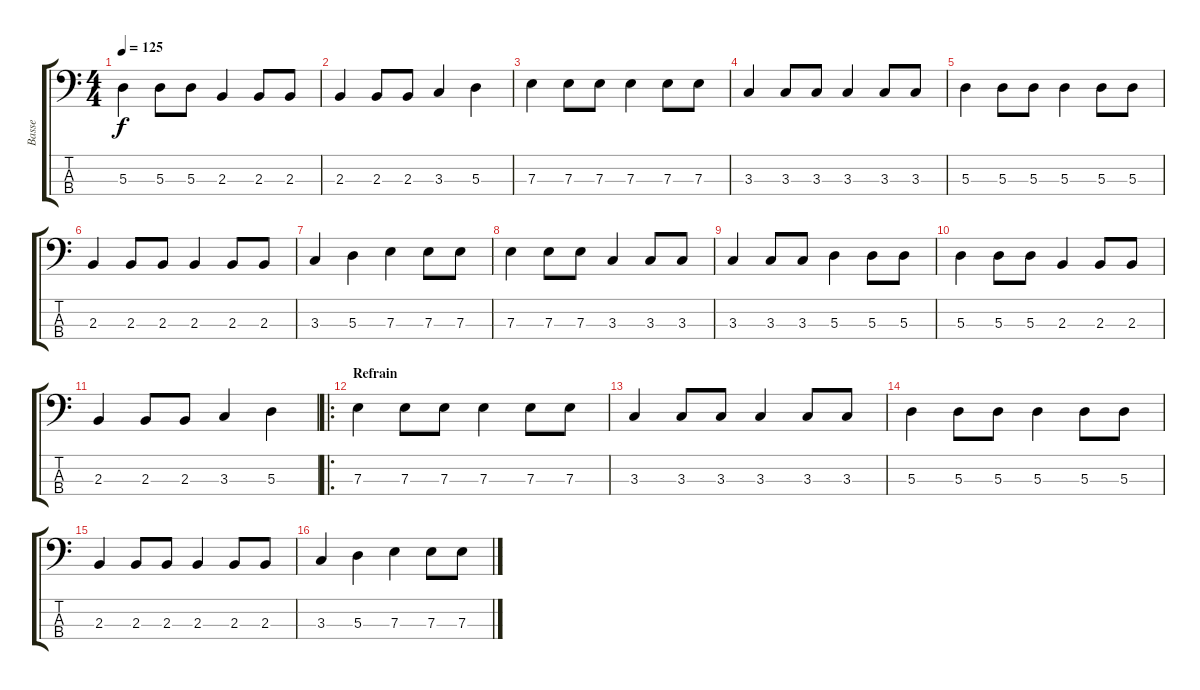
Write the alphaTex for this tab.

\track ("Basse" "Basse") {instrument acousticbass}
\staff {score tabs}
\tuning (G2 D2 A1 E1) {hide}
\ts (4 4)
\tempo 125
\clef f4
\ks c
5.3.4{dy f} 5.3.8 5.3.8 2.3.4 2.3.8 2.3.8 |
2.3.4 2.3.8 2.3.8 3.3.4 5.3.4 |
7.3.4 7.3.8 7.3.8 7.3.4 7.3.8 7.3.8 |
3.3.4 3.3.8 3.3.8 3.3.4 3.3.8 3.3.8 |
5.3.4 5.3.8 5.3.8 5.3.4 5.3.8 5.3.8 |
2.3.4 2.3.8 2.3.8 2.3.4 2.3.8 2.3.8 |
3.3.4 5.3.4 7.3.4 7.3.8 7.3.8 |
7.3.4 7.3.8 7.3.8 3.3.4 3.3.8 3.3.8 |
3.3.4 3.3.8 3.3.8 5.3.4 5.3.8 5.3.8 |
5.3.4 5.3.8 5.3.8 2.3.4 2.3.8 2.3.8 |
2.3.4 2.3.8 2.3.8 3.3.4 5.3.4 |
\ro
\section ("" "Refrain")
7.3.4 7.3.8 7.3.8 7.3.4 7.3.8 7.3.8 |
3.3.4 3.3.8 3.3.8 3.3.4 3.3.8 3.3.8 |
5.3.4 5.3.8 5.3.8 5.3.4 5.3.8 5.3.8 |
2.3.4 2.3.8 2.3.8 2.3.4 2.3.8 2.3.8 |
3.3.4 5.3.4 7.3.4 7.3.8 7.3.8
